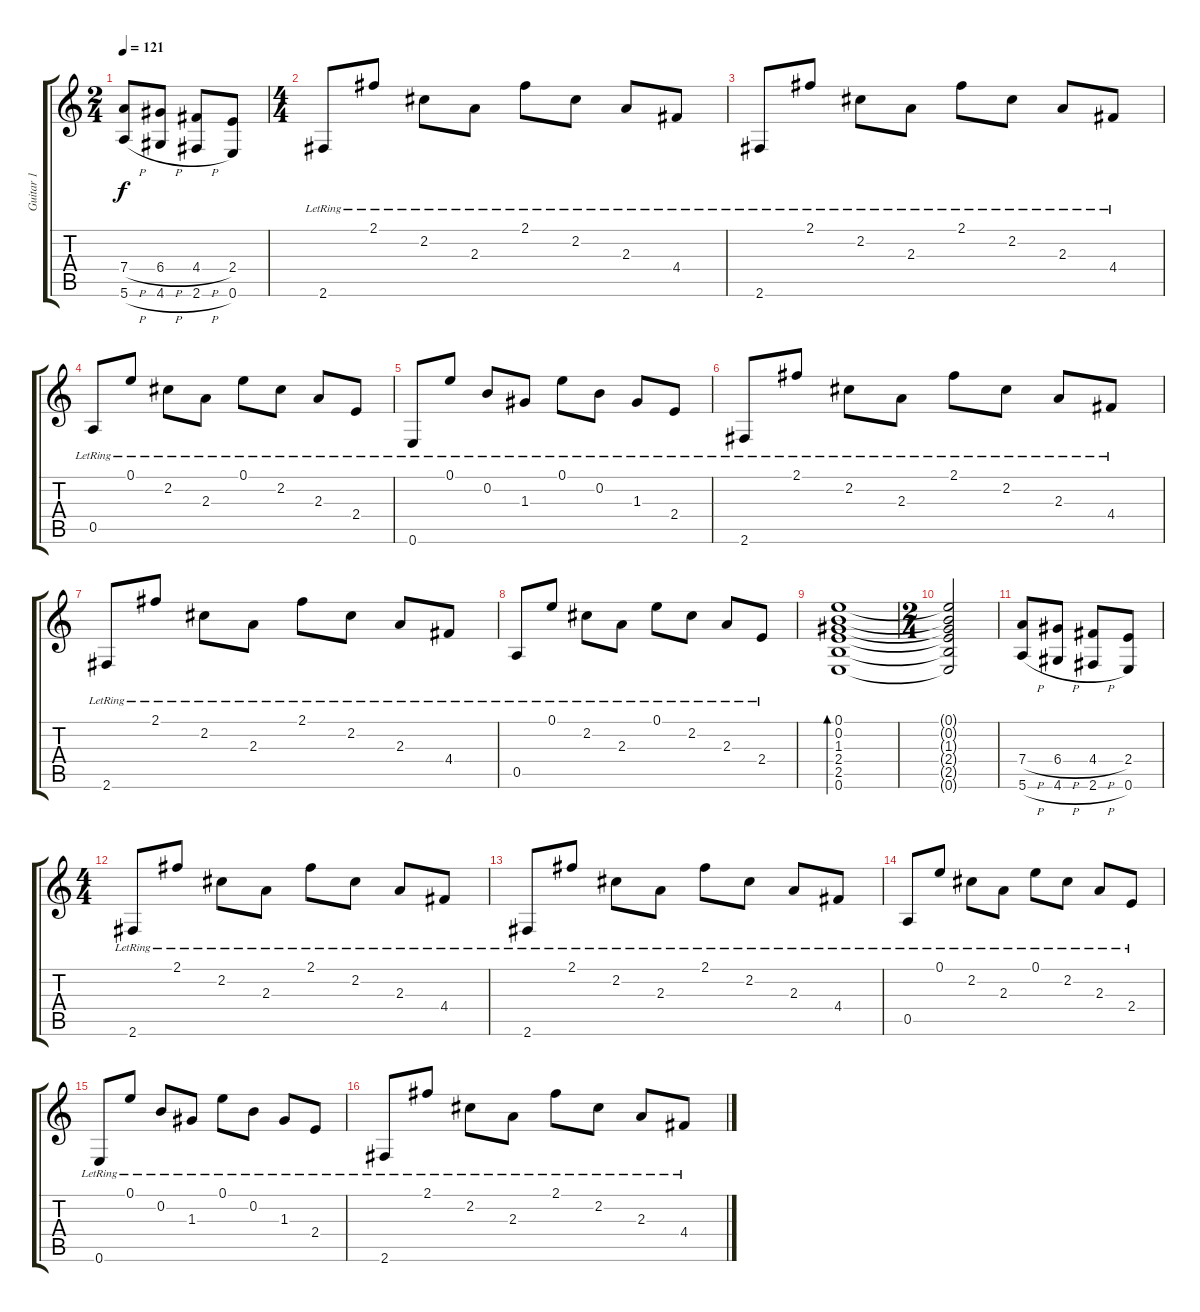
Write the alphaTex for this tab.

\track ("Guitar 1" "Guitar 1") {instrument acousticguitarsteel}
\staff {score tabs}
\tuning (E4 B3 G3 D3 A2 E2) {hide}
\ts (2 4)
\tempo 121
\clef g2
\ks c
(7.4{h} 5.6{h}).8{dy f instrument acousticguitarsteel} (6.4{h} 4.6{h}).8 (4.4{h} 2.6{h}).8 (2.4 0.6).8 |
\ts (4 4)
2.6{lr}.8 2.1{lr}.8 2.2{lr}.8 2.3{lr}.8 2.1{lr}.8 2.2{lr}.8 2.3{lr}.8 4.4{lr}.8 |
2.6{lr}.8 2.1{lr}.8 2.2{lr}.8 2.3{lr}.8 2.1{lr}.8 2.2{lr}.8 2.3{lr}.8 4.4{lr}.8 |
0.5{lr}.8 0.1{lr}.8 2.2{lr}.8 2.3{lr}.8 0.1{lr}.8 2.2{lr}.8 2.3{lr}.8 2.4{lr}.8 |
0.6{lr}.8 0.1{lr}.8 0.2{lr}.8 1.3{lr}.8 0.1{lr}.8 0.2{lr}.8 1.3{lr}.8 2.4{lr}.8 |
2.6{lr}.8 2.1{lr}.8 2.2{lr}.8 2.3{lr}.8 2.1{lr}.8 2.2{lr}.8 2.3{lr}.8 4.4{lr}.8 |
2.6{lr}.8 2.1{lr}.8 2.2{lr}.8 2.3{lr}.8 2.1{lr}.8 2.2{lr}.8 2.3{lr}.8 4.4{lr}.8 |
0.5{lr}.8 0.1{lr}.8 2.2{lr}.8 2.3{lr}.8 0.1{lr}.8 2.2{lr}.8 2.3{lr}.8 2.4{lr}.8 |
(0.1 0.2 1.3 2.4 2.5 0.6).1{bd 120} |
\ts (2 4)
(0.1{t} 0.2{t} 1.3{t} 2.4{t} 2.5{t} 0.6{t}).2 |
(7.4{h} 5.6{h}).8 (6.4{h} 4.6{h}).8 (4.4{h} 2.6{h}).8 (2.4 0.6).8 |
\ts (4 4)
2.6{lr}.8 2.1{lr}.8 2.2{lr}.8 2.3{lr}.8 2.1{lr}.8 2.2{lr}.8 2.3{lr}.8 4.4{lr}.8 |
2.6{lr}.8 2.1{lr}.8 2.2{lr}.8 2.3{lr}.8 2.1{lr}.8 2.2{lr}.8 2.3{lr}.8 4.4{lr}.8 |
0.5{lr}.8 0.1{lr}.8 2.2{lr}.8 2.3{lr}.8 0.1{lr}.8 2.2{lr}.8 2.3{lr}.8 2.4{lr}.8 |
0.6{lr}.8 0.1{lr}.8 0.2{lr}.8 1.3{lr}.8 0.1{lr}.8 0.2{lr}.8 1.3{lr}.8 2.4{lr}.8 |
2.6{lr}.8 2.1{lr}.8 2.2{lr}.8 2.3{lr}.8 2.1{lr}.8 2.2{lr}.8 2.3{lr}.8 4.4{lr}.8
